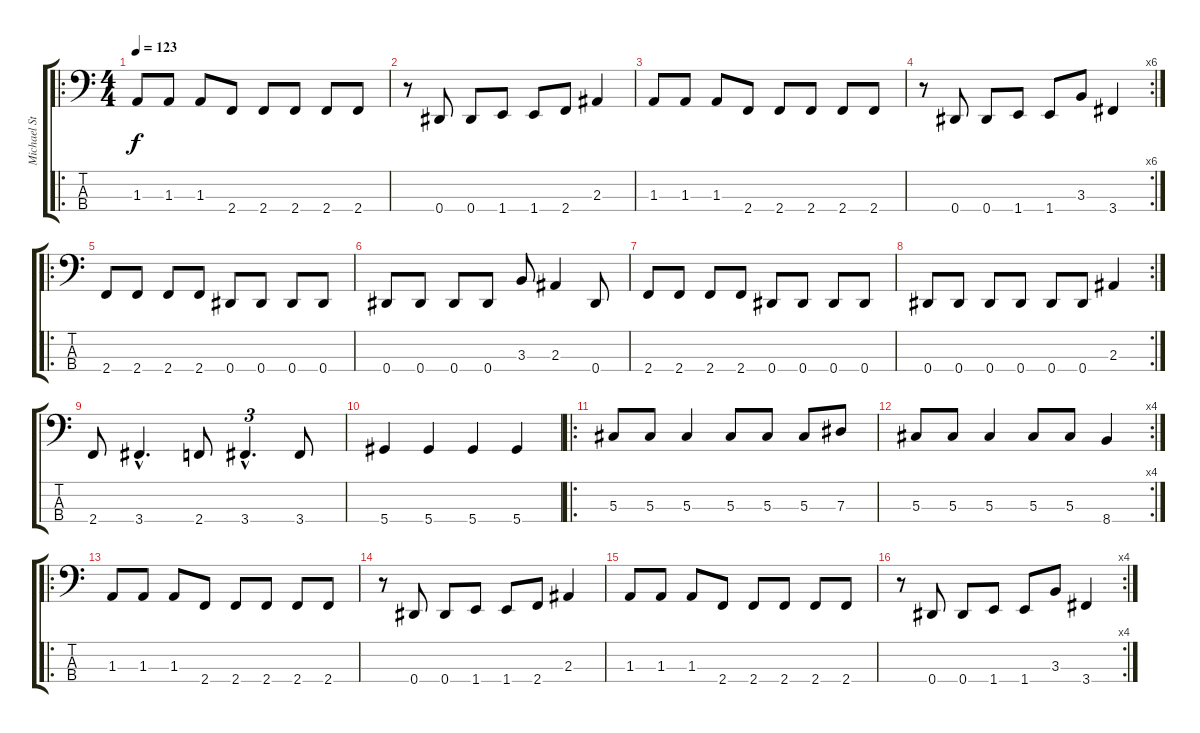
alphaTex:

\track ("Michael Starr" "Michael St") {instrument electricbasspick}
\staff {score tabs}
\tuning (Gb2 Db2 Ab1 Eb1) {hide}
\ro
\ts (4 4)
\tempo 123
\clef f4
\ks c
1.3.8{dy f instrument electricbasspick} 1.3.8 1.3.8 2.4.8 2.4.8 2.4.8 2.4.8 2.4.8 |
r.8 0.4.8 0.4.8 1.4.8 1.4.8 2.4.8 2.3.4 |
1.3.8 1.3.8 1.3.8 2.4.8 2.4.8 2.4.8 2.4.8 2.4.8 |
\rc 6
r.8 0.4.8 0.4.8 1.4.8 1.4.8 3.3.8 3.4.4 |
\ro
2.4.8 2.4.8 2.4.8 2.4.8 0.4.8 0.4.8 0.4.8 0.4.8 |
0.4.8 0.4.8 0.4.8 0.4.8 3.3.8 2.3.4 0.4.8 |
2.4.8 2.4.8 2.4.8 2.4.8 0.4.8 0.4.8 0.4.8 0.4.8 |
\rc 2
0.4.8 0.4.8 0.4.8 0.4.8 0.4.8 0.4.8 2.3.4 |
2.4.8 3.4{hac}.4{d} 2.4.8 3.4{hac}.4{d tu (3 2)} 3.4.8 |
5.4.4 5.4.4 5.4.4 5.4.4 |
\ro
5.3.8 5.3.8 5.3.4 5.3.8 5.3.8 5.3.8 7.3.8 |
\rc 4
5.3.8 5.3.8 5.3.4 5.3.8 5.3.8 8.4.4 |
\ro
1.3.8 1.3.8 1.3.8 2.4.8 2.4.8 2.4.8 2.4.8 2.4.8 |
r.8 0.4.8 0.4.8 1.4.8 1.4.8 2.4.8 2.3.4 |
1.3.8 1.3.8 1.3.8 2.4.8 2.4.8 2.4.8 2.4.8 2.4.8 |
\rc 4
r.8 0.4.8 0.4.8 1.4.8 1.4.8 3.3.8 3.4.4
